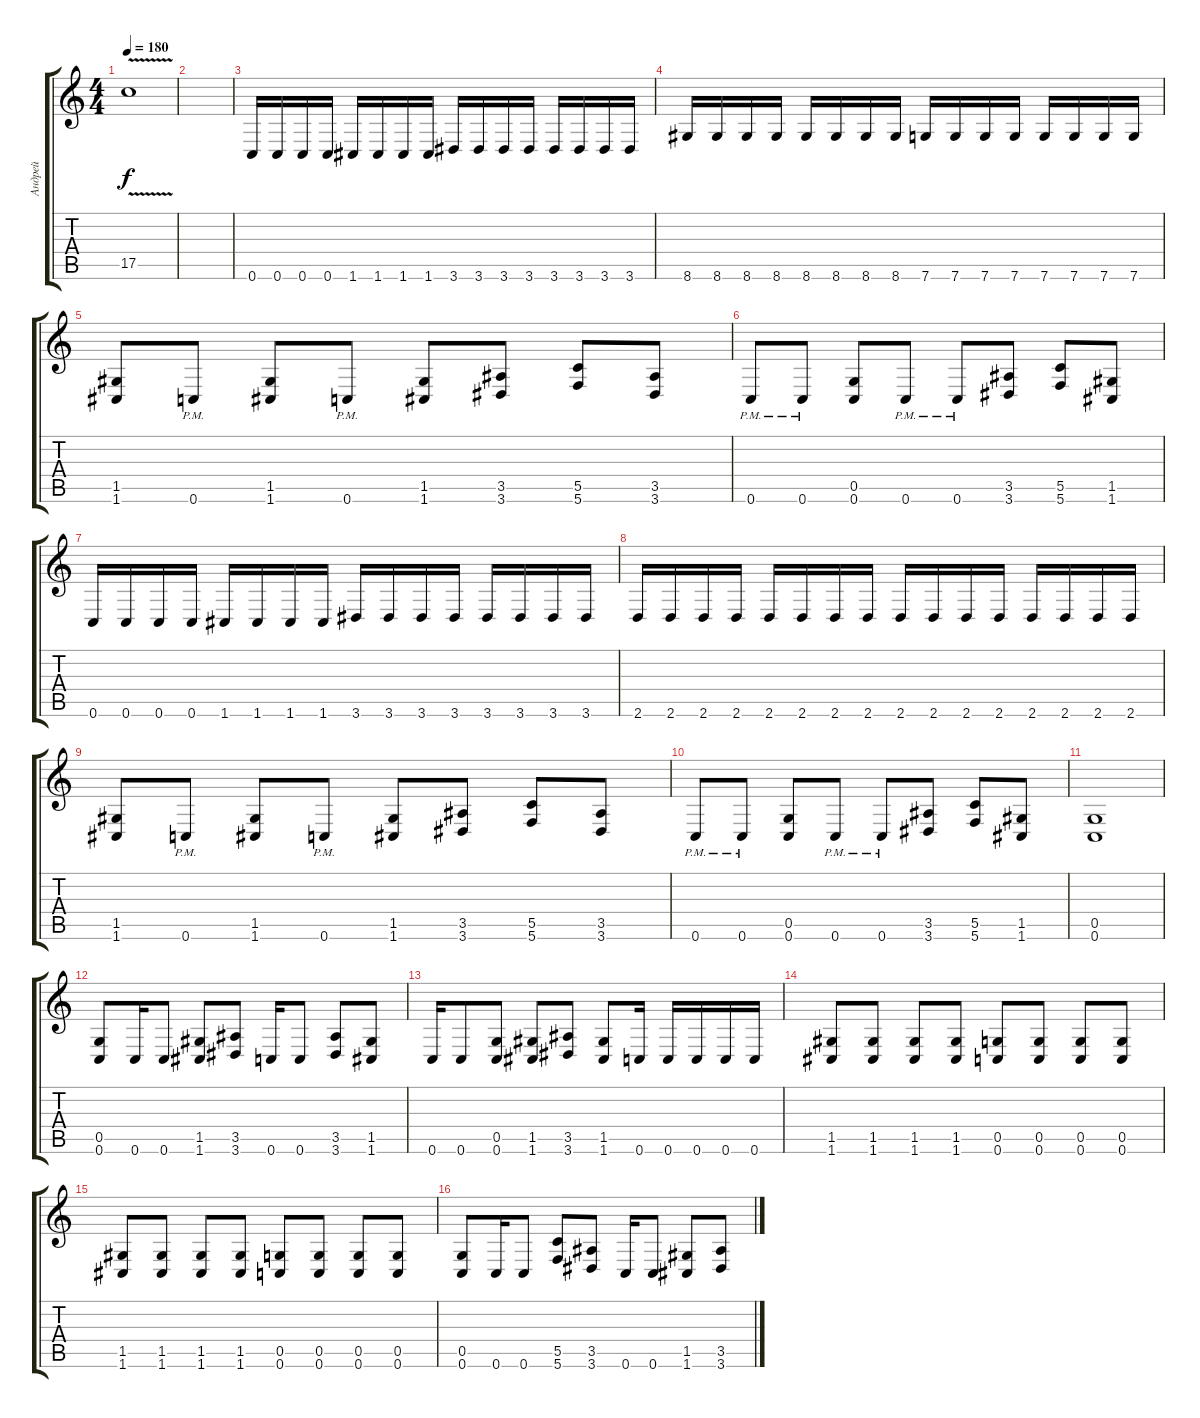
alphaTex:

\track ("Андрей" "Андрей") {instrument distortionguitar}
\staff {score tabs}
\tuning (E4 C4 G3 C3 G2 C2) {hide}
\ts (4 4)
\tempo 180
\clef g2
\ks c
17.5{v}.1{dy f} |
|
0.6.16 0.6.16 0.6.16 0.6.16 1.6.16 1.6.16 1.6.16 1.6.16 3.6.16 3.6.16 3.6.16 3.6.16 3.6.16 3.6.16 3.6.16 3.6.16 |
8.6.16 8.6.16 8.6.16 8.6.16 8.6.16 8.6.16 8.6.16 8.6.16 7.6.16 7.6.16 7.6.16 7.6.16 7.6.16 7.6.16 7.6.16 7.6.16 |
(1.5 1.6).8 0.6{pm}.8 (1.5 1.6).8 0.6{pm}.8 (1.5 1.6).8 (3.5 3.6).8 (5.5 5.6).8 (3.5 3.6).8 |
0.6{pm}.8 0.6{pm}.8 (0.5 0.6).8 0.6{pm}.8 0.6{pm}.8 (3.5 3.6).8 (5.5 5.6).8 (1.5 1.6).8 |
0.6.16 0.6.16 0.6.16 0.6.16 1.6.16 1.6.16 1.6.16 1.6.16 3.6.16 3.6.16 3.6.16 3.6.16 3.6.16 3.6.16 3.6.16 3.6.16 |
2.6.16 2.6.16 2.6.16 2.6.16 2.6.16 2.6.16 2.6.16 2.6.16 2.6.16 2.6.16 2.6.16 2.6.16 2.6.16 2.6.16 2.6.16 2.6.16 |
(1.5 1.6).8 0.6{pm}.8 (1.5 1.6).8 0.6{pm}.8 (1.5 1.6).8 (3.5 3.6).8 (5.5 5.6).8 (3.5 3.6).8 |
0.6{pm}.8 0.6{pm}.8 (0.5 0.6).8 0.6{pm}.8 0.6{pm}.8 (3.5 3.6).8 (5.5 5.6).8 (1.5 1.6).8 |
(0.5 0.6).1 |
(0.5 0.6).8 0.6.16 0.6.8 (1.5 1.6).8 (3.5 3.6).8 0.6.16 0.6.8 (3.5 3.6).8 (1.5 1.6).8 |
0.6.16 0.6.8 (0.5 0.6).8 (1.5 1.6).8 (3.5 3.6).8 (1.5 1.6).8 0.6.16 0.6.16 0.6.16 0.6.16 0.6.16 |
(1.5 1.6).8 (1.5 1.6).8 (1.5 1.6).8 (1.5 1.6).8 (0.5 0.6).8 (0.5 0.6).8 (0.5 0.6).8 (0.5 0.6).8 |
(1.5 1.6).8 (1.5 1.6).8 (1.5 1.6).8 (1.5 1.6).8 (0.5 0.6).8 (0.5 0.6).8 (0.5 0.6).8 (0.5 0.6).8 |
(0.5 0.6).8 0.6.16 0.6.8 (5.5 5.6).8 (3.5 3.6).8 0.6.16 0.6.8 (1.5 1.6).8 (3.5 3.6).8
